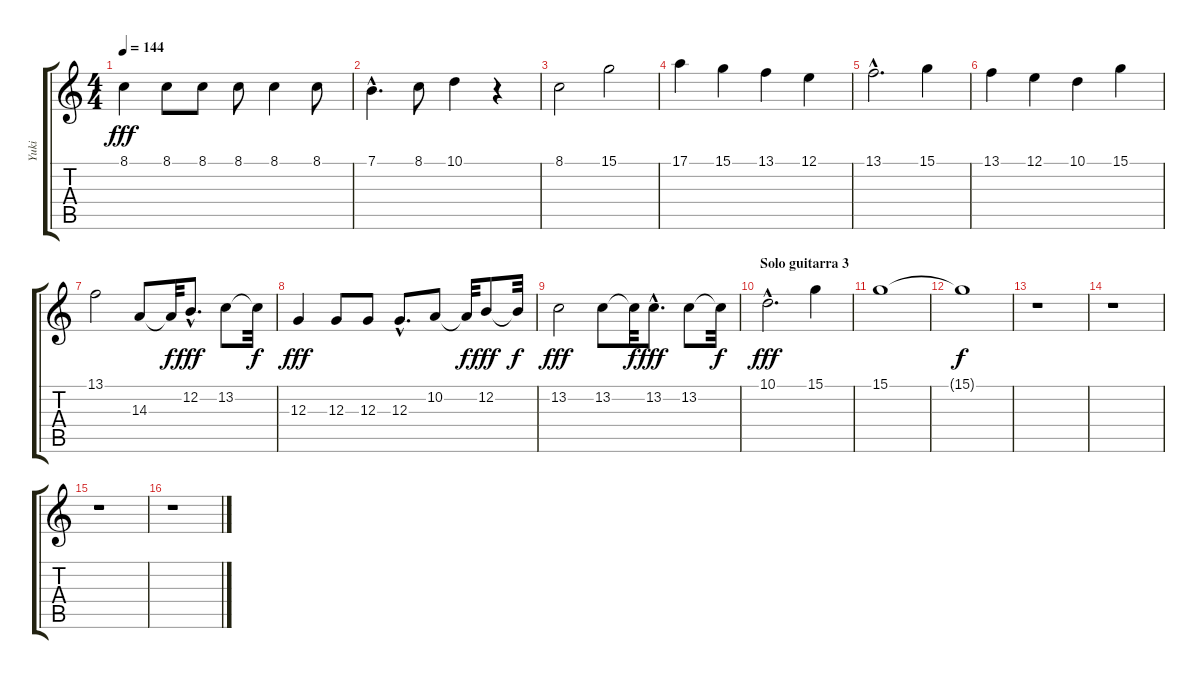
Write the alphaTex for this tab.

\track ("Yuki" "Yuki") {instrument violin}
\staff {score tabs}
\tuning (E4 B3 G3 D3 A2 E2) {hide}
\ts (4 4)
\tempo 144
\clef g2
\ks c
8.1.4{dy fff} 8.1.8 8.1.8 8.1.8 8.1.4 8.1.8 |
7.1{hac}.4{d} 8.1.8 10.1.4 r.4 |
8.1.2 15.1.2 |
17.1.4 15.1.4 13.1.4 12.1.4 |
13.1{hac}.2{d} 15.1.4 |
13.1.4 12.1.4 10.1.4 15.1.4 |
13.1.2 14.3.8 14.3{t}.32{dy f} 12.2{hac}.8{d dy fff} 13.2.8 13.2{t}.32{dy f} |
12.3.4{dy fff} 12.3.8 12.3.8 12.3{hac}.8{d} 10.2.8 10.2{t}.32{dy f} 12.2.8{dy fff} 12.2{t}.32{dy f} |
13.2.2{dy fff} 13.2.8 13.2{t}.32{dy f} 13.2{hac}.8{d dy fff} 13.2.8 13.2{t}.32{dy f} |
\section ("" "Solo guitarra 3")
10.1{hac}.2{d dy fff} 15.1.4 |
15.1.1 |
15.1{t}.1{dy f} |
r.1 |
r.1 |
r.1 |
r.1
